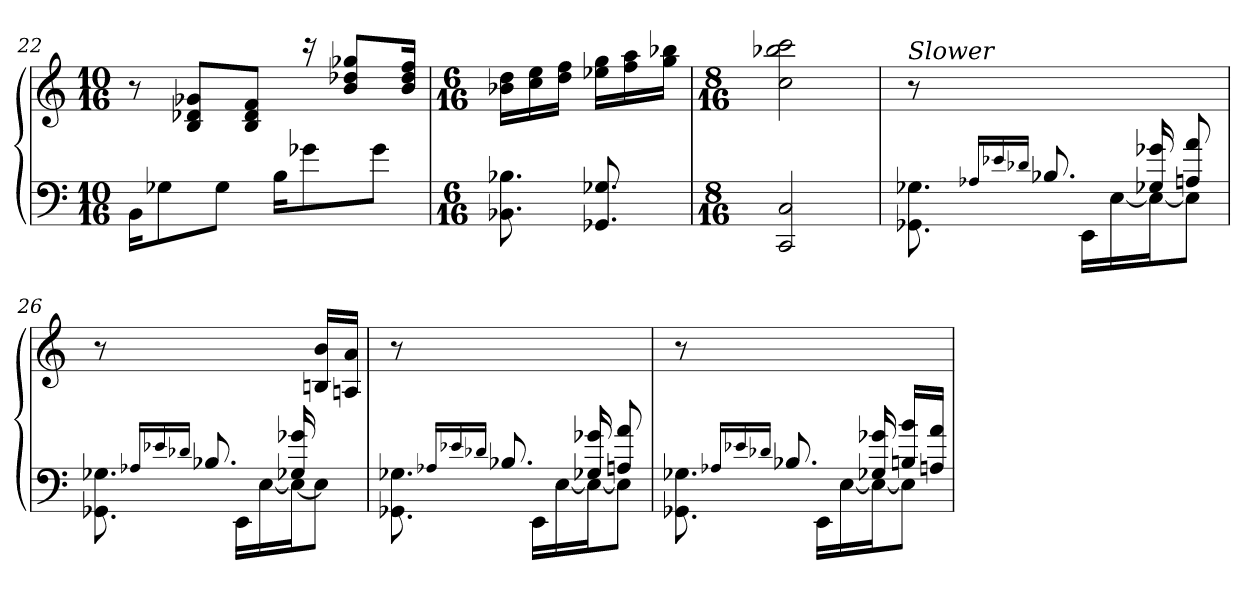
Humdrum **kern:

**kern	**kern
*part1	*part1
*staff2	*staff1
*clefF4	*clefG2
*k[]	*k[]
*C:	*C:
*M10/16	*M10/16
=22	=22
16BB\KL	8r
8G-X\	.
.	8B/ 8d-X/ 8g-X/L
8G-\J	.
.	8B/ 8d-/ 8f/J
16B\KL	.
8g-X\	16rbb
.	8b/ 8dd-X/ 8gg-X/L
8g-\J	.
.	16b/ 16dd-/ 16ff/Jk
!!LO:PB:g=z
=23	=23
*M6/16	*M6/16
8.BB-X\ 8.B-X\	16b-X\ 16dd\LL
.	16cc\ 16ee\
.	16dd\ 16ff\JJ
8.GG-X/ 8.G-X/	16ee-X\ 16gg\LL
.	16ff\ 16aa\
.	16gg\ 16bb-X\JJ
=24	=24
*M8/16	*M8/16
2CC/ 2C/	2cc\ 2bb-X\ 2ccc\
!!LO:LB:g=z
=25	=25
*^	*
!	!	!LO:TX:a:i:t=Slower
8ryy	8.GG-X\ 8.G-X\	8r
16qA-X/LL	.	.
16qe-X/	.	.
16qd-X/JJ	.	.
8.B-X/	.	4.ryy
.	16EE\LL	.
.	[16E\	.
16G-X/ 16g-X/	16E\J_	.
8An/ 8a/	8E\J]	.
=26	=26	=26
8ryy	8.GG-X\ 8.G-X\	8r
16qA-X/LL	.	.
16qe-X/	.	.
16qd-X/JJ	.	.
8.B-X/	.	4ryy
.	16EE\LL	.
.	[16E\	.
16G-X/ 16g-X/	16E\J_	.
8ryy	8E\J]	16Bn/ 16b/LL
.	.	16An/ 16a/JJ
=27	=27	=27
8ryy	8.GG-X\ 8.G-X\	8r
16qA-X/LL	.	.
16qe-X/	.	.
16qd-X/JJ	.	.
8.B-X/	.	4.ryy
.	16EE\LL	.
.	[16E\	.
16G-X/ 16g-X/	16E\J_	.
8An/ 8a/	8E\J]	.
=28	=28	=28
8ryy	8.GG-X\ 8.G-X\	8r
16qA-X/LL	.	.
16qe-X/	.	.
16qd-X/JJ	.	.
8.B-X/	.	4.ryy
.	16EE\LL	.
.	[16E\	.
16G-X/ 16g-X/	16E\J_	.
16Bn/ 16b/LL	8E\J]	.
16An/ 16a/JJ	.	.
*v	*v	*
=	=
*-	*-
